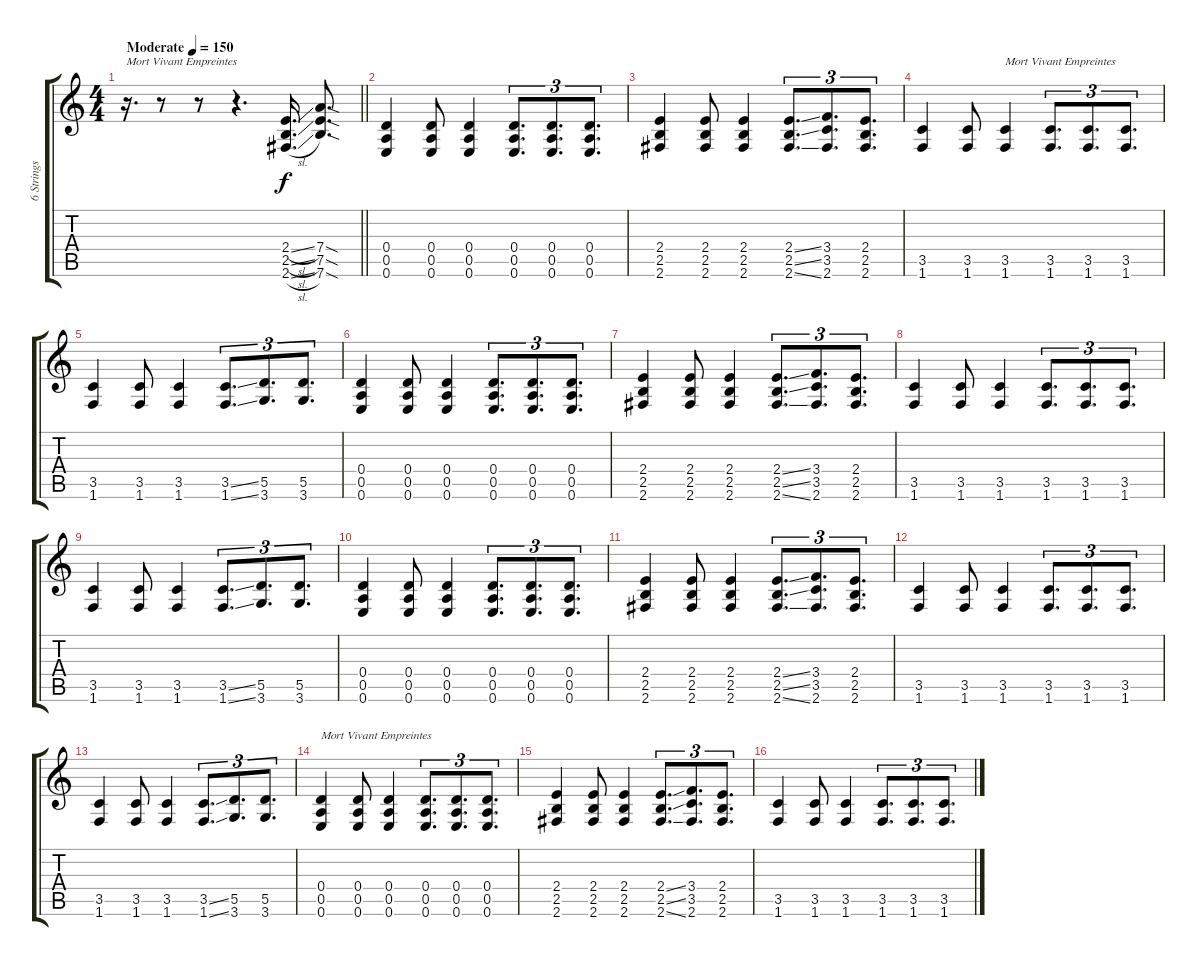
\track ("6 Strings Guitar Standart Tuning" "6 Strings ") {instrument distortionguitar}
\staff {score tabs}
\tuning (E4 B3 G3 D3 A2 E2) {hide}
\ts (4 4)
\tempo (150 "Moderate")
\clef g2
\barLineRight lightlight
\ks c
r.16{d txt "Mort Vivant Empreintes" dy f instrument distortionguitar} r.8 r.8 r.4{d} (2.4{sl} 2.5{sl} 2.6{sl}).16{d} (7.4{sod} 7.5{sod} 7.6{sod}).8{d} |
(0.4 0.5 0.6).4 (0.4 0.5 0.6).8 (0.4 0.5 0.6).4 (0.4 0.5 0.6).8{d tu (3 2)} (0.4 0.5 0.6).8{d tu (3 2)} (0.4 0.5 0.6).8{d tu (3 2)} |
(2.4 2.5 2.6).4 (2.4 2.5 2.6).8 (2.4 2.5 2.6).4 (2.4{ss} 2.5{ss} 2.6{ss}).8{d tu (3 2)} (3.4 3.5 2.6).8{d tu (3 2)} (2.4 2.5 2.6).8{d tu (3 2)} |
(3.5 1.6).4 (3.5 1.6).8 (3.5 1.6).4{txt "Mort Vivant Empreintes"} (3.5 1.6).8{d tu (3 2)} (3.5 1.6).8{d tu (3 2)} (3.5 1.6).8{d tu (3 2)} |
(3.5 1.6).4 (3.5 1.6).8 (3.5 1.6).4 (3.5{ss} 1.6{ss}).8{d tu (3 2)} (5.5 3.6).8{d tu (3 2)} (5.5 3.6).8{d tu (3 2)} |
(0.4 0.5 0.6).4 (0.4 0.5 0.6).8 (0.4 0.5 0.6).4 (0.4 0.5 0.6).8{d tu (3 2)} (0.4 0.5 0.6).8{d tu (3 2)} (0.4 0.5 0.6).8{d tu (3 2)} |
(2.4 2.5 2.6).4 (2.4 2.5 2.6).8 (2.4 2.5 2.6).4 (2.4{ss} 2.5{ss} 2.6{ss}).8{d tu (3 2)} (3.4 3.5 2.6).8{d tu (3 2)} (2.4 2.5 2.6).8{d tu (3 2)} |
(3.5 1.6).4 (3.5 1.6).8 (3.5 1.6).4 (3.5 1.6).8{d tu (3 2)} (3.5 1.6).8{d tu (3 2)} (3.5 1.6).8{d tu (3 2)} |
(3.5 1.6).4 (3.5 1.6).8 (3.5 1.6).4 (3.5{ss} 1.6{ss}).8{d tu (3 2)} (5.5 3.6).8{d tu (3 2)} (5.5 3.6).8{d tu (3 2)} |
(0.4 0.5 0.6).4 (0.4 0.5 0.6).8 (0.4 0.5 0.6).4 (0.4 0.5 0.6).8{d tu (3 2)} (0.4 0.5 0.6).8{d tu (3 2)} (0.4 0.5 0.6).8{d tu (3 2)} |
(2.4 2.5 2.6).4 (2.4 2.5 2.6).8 (2.4 2.5 2.6).4 (2.4{ss} 2.5{ss} 2.6{ss}).8{d tu (3 2)} (3.4 3.5 2.6).8{d tu (3 2)} (2.4 2.5 2.6).8{d tu (3 2)} |
(3.5 1.6).4 (3.5 1.6).8 (3.5 1.6).4 (3.5 1.6).8{d tu (3 2)} (3.5 1.6).8{d tu (3 2)} (3.5 1.6).8{d tu (3 2)} |
(3.5 1.6).4 (3.5 1.6).8 (3.5 1.6).4 (3.5{ss} 1.6{ss}).8{d tu (3 2)} (5.5 3.6).8{d tu (3 2)} (5.5 3.6).8{d tu (3 2)} |
(0.4 0.5 0.6).4{txt "Mort Vivant Empreintes"} (0.4 0.5 0.6).8 (0.4 0.5 0.6).4 (0.4 0.5 0.6).8{d tu (3 2)} (0.4 0.5 0.6).8{d tu (3 2)} (0.4 0.5 0.6).8{d tu (3 2)} |
(2.4 2.5 2.6).4 (2.4 2.5 2.6).8 (2.4 2.5 2.6).4 (2.4{ss} 2.5{ss} 2.6{ss}).8{d tu (3 2)} (3.4 3.5 2.6).8{d tu (3 2)} (2.4 2.5 2.6).8{d tu (3 2)} |
(3.5 1.6).4 (3.5 1.6).8 (3.5 1.6).4 (3.5 1.6).8{d tu (3 2)} (3.5 1.6).8{d tu (3 2)} (3.5 1.6).8{d tu (3 2)}
